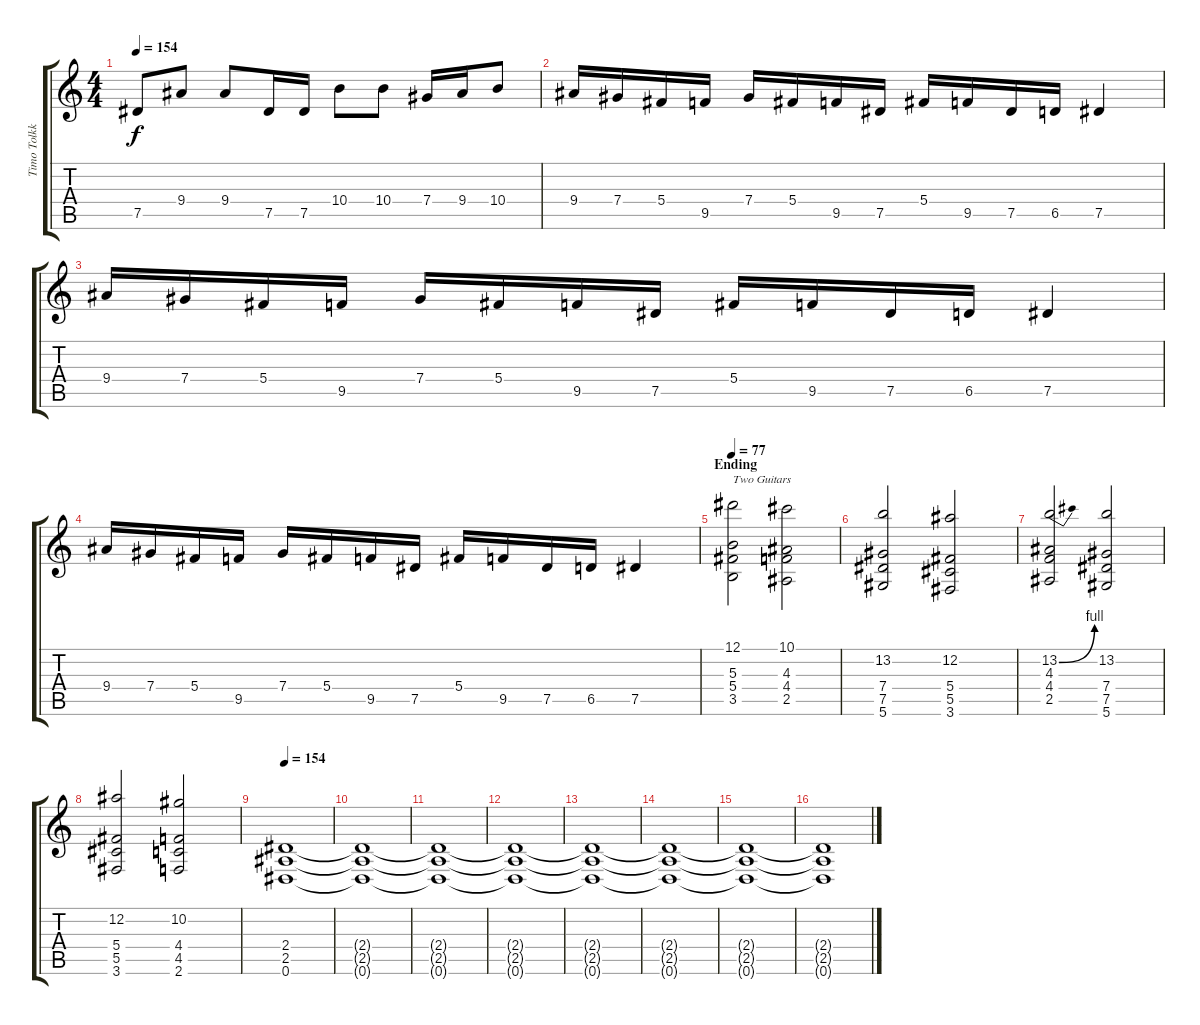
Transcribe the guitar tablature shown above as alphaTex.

\track ("Timo Tolkki - Guitar" "Timo Tolkk") {instrument distortionguitar}
\staff {score tabs}
\tuning (Eb4 Bb3 Gb3 Db3 Ab2 Eb2) {hide}
\ts (4 4)
\tempo 154
\clef g2
\ks c
7.5.8{dy f} 9.4.8 9.4.8 7.5.16 7.5.16 10.4.8 10.4.8 7.4.16 9.4.16 10.4.8 |
9.4.16 7.4.16 5.4.16 9.5.16 7.4.16 5.4.16 9.5.16 7.5.16 5.4.16 9.5.16 7.5.16 6.5.16 7.5.4 |
9.4.16 7.4.16 5.4.16 9.5.16 7.4.16 5.4.16 9.5.16 7.5.16 5.4.16 9.5.16 7.5.16 6.5.16 7.5.4 |
9.4.16 7.4.16 5.4.16 9.5.16 7.4.16 5.4.16 9.5.16 7.5.16 5.4.16 9.5.16 7.5.16 6.5.16 7.5.4 |
\section ("" "Ending")
\tempo 77
(12.1 5.3 5.4 3.5).2{txt "Two Guitars"} (10.1 4.3 4.4 2.5).2 |
(13.2 7.4 7.5 5.6).2 (12.2 5.4 5.5 3.6).2 |
(13.2{be (bend 0 0 60 4)} 4.3 4.4 2.5).2 (13.2 7.4 7.5 5.6).2 |
(12.2 5.4 5.5 3.6).2 (10.2 4.4 4.5 2.6).2 |
\tempo 154
(2.4 2.5 0.6).1 |
(2.4{t} 2.5{t} 0.6{t}).1 |
(2.4{t} 2.5{t} 0.6{t}).1 |
(2.4{t} 2.5{t} 0.6{t}).1 |
(2.4{t} 2.5{t} 0.6{t}).1 |
(2.4{t} 2.5{t} 0.6{t}).1 |
(2.4{t} 2.5{t} 0.6{t}).1 |
(2.4{t} 2.5{t} 0.6{t}).1
